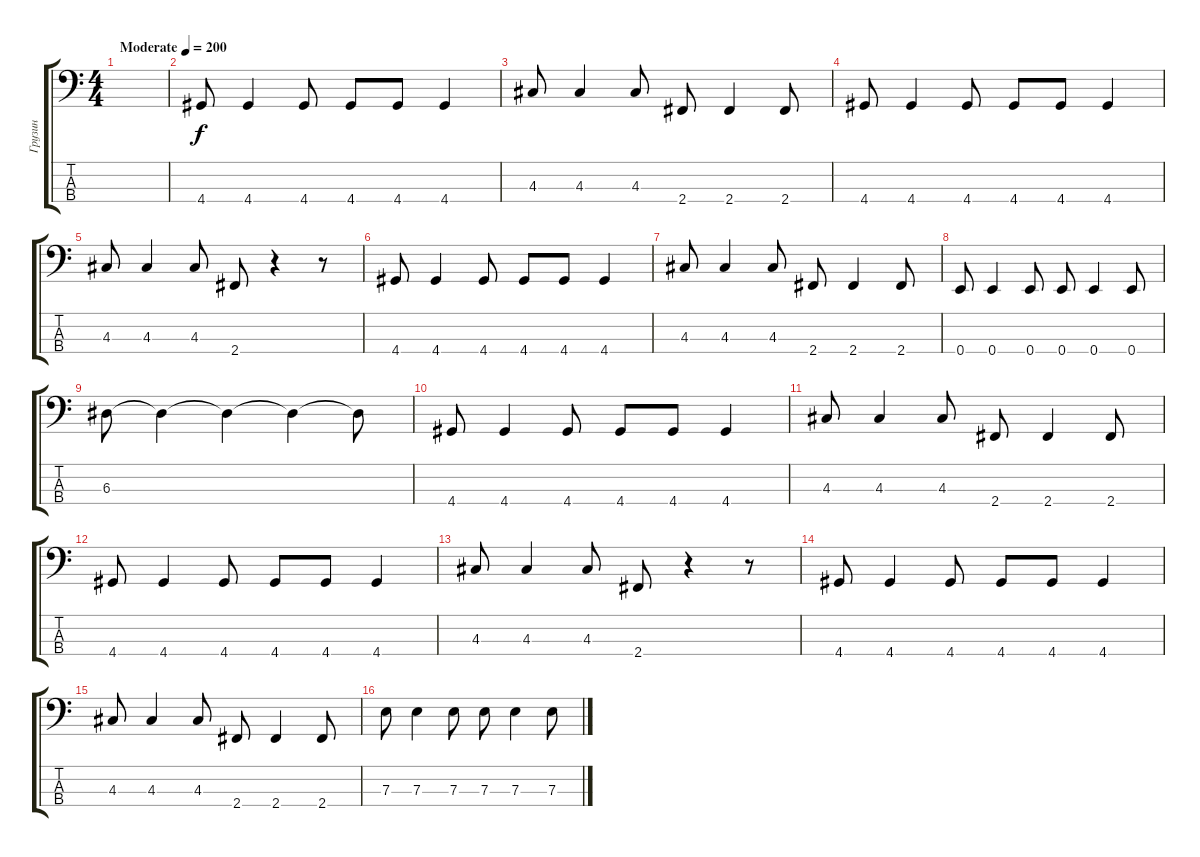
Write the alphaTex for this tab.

\track ("Грузин" "Грузин") {instrument electricbassfinger}
\staff {score tabs}
\tuning (G2 D2 A1 E1) {hide}
\ts (4 4)
\tempo (200 "Moderate")
\clef f4
\ks c
|
4.4.8 4.4.4 4.4.8 4.4.8 4.4.8 4.4.4 |
4.3.8 4.3.4 4.3.8 2.4.8 2.4.4 2.4.8 |
4.4.8 4.4.4 4.4.8 4.4.8 4.4.8 4.4.4 |
4.3.8 4.3.4 4.3.8 2.4.8 r.4 r.8 |
4.4.8 4.4.4 4.4.8 4.4.8 4.4.8 4.4.4 |
4.3.8 4.3.4 4.3.8 2.4.8 2.4.4 2.4.8 |
0.4.8 0.4.4 0.4.8 0.4.8 0.4.4 0.4.8 |
6.3.8 6.3{t}.4 6.3{t}.4 6.3{t}.4 6.3{t}.8 |
4.4.8 4.4.4 4.4.8 4.4.8 4.4.8 4.4.4 |
4.3.8 4.3.4 4.3.8 2.4.8 2.4.4 2.4.8 |
4.4.8 4.4.4 4.4.8 4.4.8 4.4.8 4.4.4 |
4.3.8 4.3.4 4.3.8 2.4.8 r.4 r.8 |
4.4.8 4.4.4 4.4.8 4.4.8 4.4.8 4.4.4 |
4.3.8 4.3.4 4.3.8 2.4.8 2.4.4 2.4.8 |
7.3.8 7.3.4 7.3.8 7.3.8 7.3.4 7.3.8
